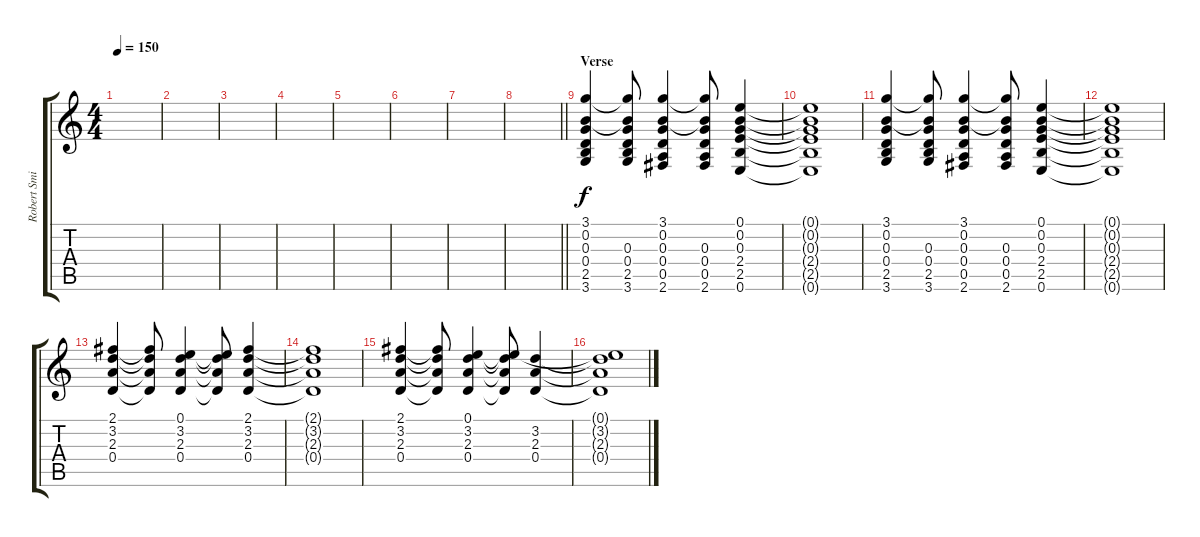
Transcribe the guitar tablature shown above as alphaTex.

\track ("Robert Smith" "Robert Smi") {instrument electricguitarclean}
\staff {score tabs}
\tuning (E4 B3 G3 D3 A2 E2) {hide}
\ts (4 4)
\tempo 150
\clef g2
\ks c
|
|
|
|
|
|
|
\barLineRight lightlight
|
\section ("" "Verse")
(3.1 0.2 0.3 0.4 2.5 3.6).4 (3.1{t} 0.2{t} 0.3 0.4 2.5 3.6).8 (3.1 0.2 0.3 0.4 0.5 2.6).4 (3.1{t} 0.2{t} 0.3 0.4 0.5 2.6).8 (0.1 0.2 0.3 2.4 2.5 0.6).4 |
(0.1{t} 0.2{t} 0.3{t} 2.4{t} 2.5{t} 0.6{t}).1 |
(3.1 0.2 0.3 0.4 2.5 3.6).4 (3.1{t} 0.2{t} 0.3 0.4 2.5 3.6).8 (3.1 0.2 0.3 0.4 0.5 2.6).4 (3.1{t} 0.2{t} 0.3 0.4 0.5 2.6).8 (0.1 0.2 0.3 2.4 2.5 0.6).4 |
(0.1{t} 0.2{t} 0.3{t} 2.4{t} 2.5{t} 0.6{t}).1 |
(2.1 3.2 2.3 0.4).4 (2.1{t} 3.2{t} 2.3{t} 0.4{t}).8 (0.1 3.2 2.3 0.4).4 (0.1{t} 3.2{t} 2.3{t} 0.4{t}).8 (2.1 3.2 2.3 0.4).4 |
(2.1{t} 3.2{t} 2.3{t} 0.4{t}).1 |
(2.1 3.2 2.3 0.4).4 (2.1{t} 3.2{t} 2.3{t} 0.4{t}).8 (0.1 3.2 2.3 0.4).4 (0.1{t} 3.2{t} 2.3{t} 0.4{t}).8 (3.2 2.3 0.4).4 |
(0.1{t} 3.2{t} 2.3{t} 0.4{t}).1
